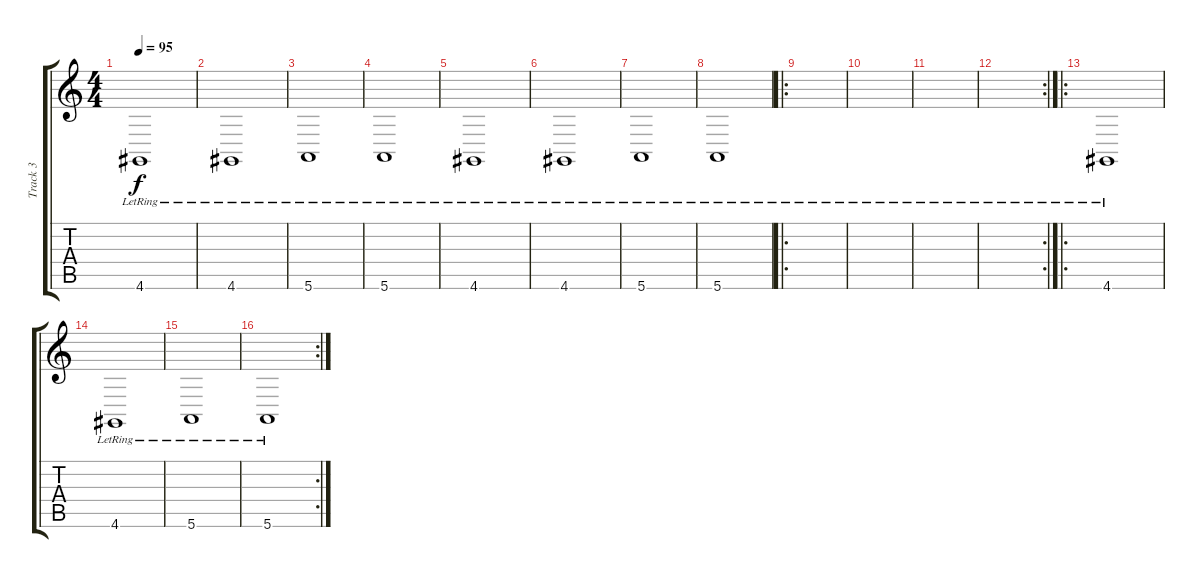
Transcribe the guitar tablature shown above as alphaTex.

\track ("Track 3" "Track 3") {instrument stringensemble1}
\staff {score tabs}
\tuning (E4 B3 G3 D3 A2 E2) {hide}
\ts (4 4)
\tempo 95
\clef g2
\ks c
4.6{lr}.1{dy f} |
4.6{lr}.1 |
5.6{lr}.1 |
5.6{lr}.1 |
4.6{lr}.1 |
4.6{lr}.1 |
5.6{lr}.1 |
5.6{lr}.1 |
\ro
|
|
|
\rc 2
|
\ro
4.6{lr}.1 |
4.6{lr}.1 |
5.6{lr}.1 |
\rc 2
5.6{lr}.1
